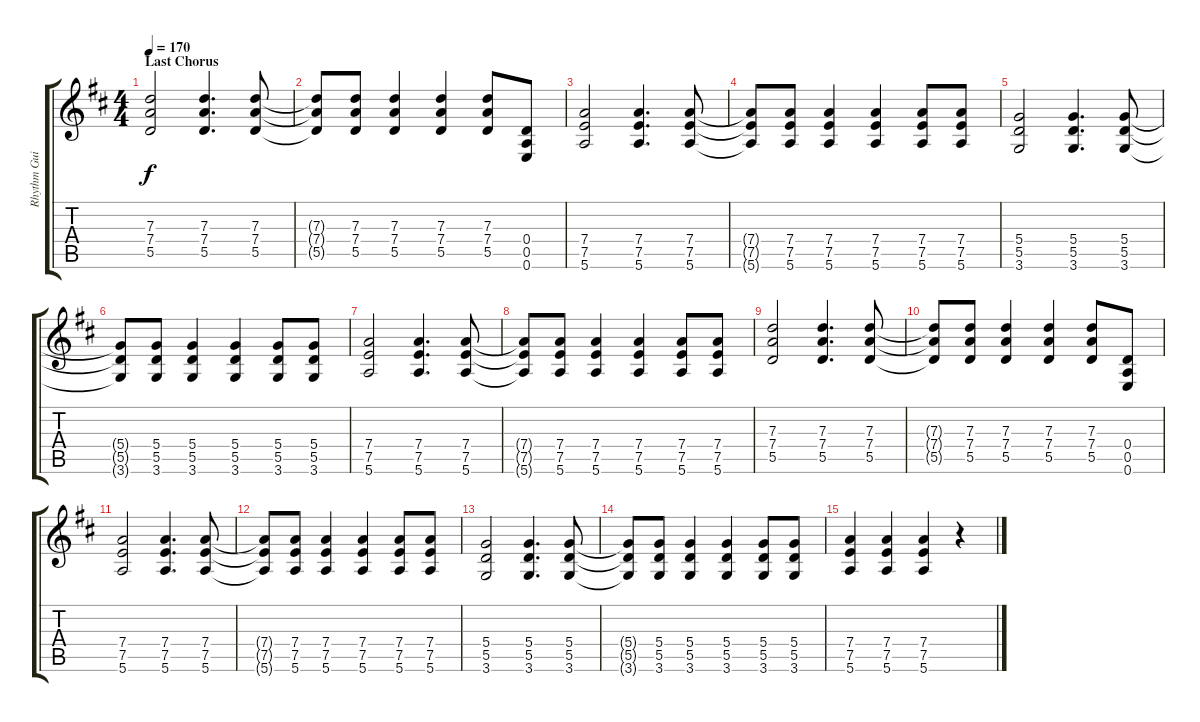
\track ("Rhythm Guitar" "Rhythm Gui") {instrument distortionguitar}
\staff {score tabs}
\tuning (E4 B3 G3 D3 A2 E2) {hide}
\ts (4 4)
\section ("" "Last Chorus")
\tempo 170
\clef g2
\ks d
(7.3 7.4 5.5).2{dy f} (7.3 7.4 5.5).4{d} (7.3 7.4 5.5).8 |
(7.3{t} 7.4{t} 5.5{t}).8 (7.3 7.4 5.5).8 (7.3 7.4 5.5).4 (7.3 7.4 5.5).4 (7.3 7.4 5.5).8 (0.4 0.5 0.6).8 |
(7.4 7.5 5.6).2 (7.4 7.5 5.6).4{d} (7.4 7.5 5.6).8 |
(7.4{t} 7.5{t} 5.6{t}).8 (7.4 7.5 5.6).8 (7.4 7.5 5.6).4 (7.4 7.5 5.6).4 (7.4 7.5 5.6).8 (7.4 7.5 5.6).8 |
(5.4 5.5 3.6).2 (5.4 5.5 3.6).4{d} (5.4 5.5 3.6).8 |
(5.4{t} 5.5{t} 3.6{t}).8 (5.4 5.5 3.6).8 (5.4 5.5 3.6).4 (5.4 5.5 3.6).4 (5.4 5.5 3.6).8 (5.4 5.5 3.6).8 |
(7.4 7.5 5.6).2 (7.4 7.5 5.6).4{d} (7.4 7.5 5.6).8 |
(7.4{t} 7.5{t} 5.6{t}).8 (7.4 7.5 5.6).8 (7.4 7.5 5.6).4 (7.4 7.5 5.6).4 (7.4 7.5 5.6).8 (7.4 7.5 5.6).8 |
(7.3 7.4 5.5).2 (7.3 7.4 5.5).4{d} (7.3 7.4 5.5).8 |
(7.3{t} 7.4{t} 5.5{t}).8 (7.3 7.4 5.5).8 (7.3 7.4 5.5).4 (7.3 7.4 5.5).4 (7.3 7.4 5.5).8 (0.4 0.5 0.6).8 |
(7.4 7.5 5.6).2 (7.4 7.5 5.6).4{d} (7.4 7.5 5.6).8 |
(7.4{t} 7.5{t} 5.6{t}).8 (7.4 7.5 5.6).8 (7.4 7.5 5.6).4 (7.4 7.5 5.6).4 (7.4 7.5 5.6).8 (7.4 7.5 5.6).8 |
(5.4 5.5 3.6).2 (5.4 5.5 3.6).4{d} (5.4 5.5 3.6).8 |
(5.4{t} 5.5{t} 3.6{t}).8 (5.4 5.5 3.6).8 (5.4 5.5 3.6).4 (5.4 5.5 3.6).4 (5.4 5.5 3.6).8 (5.4 5.5 3.6).8 |
(7.4 7.5 5.6).4 (7.4 7.5 5.6).4 (7.4 7.5 5.6).4 r.4
